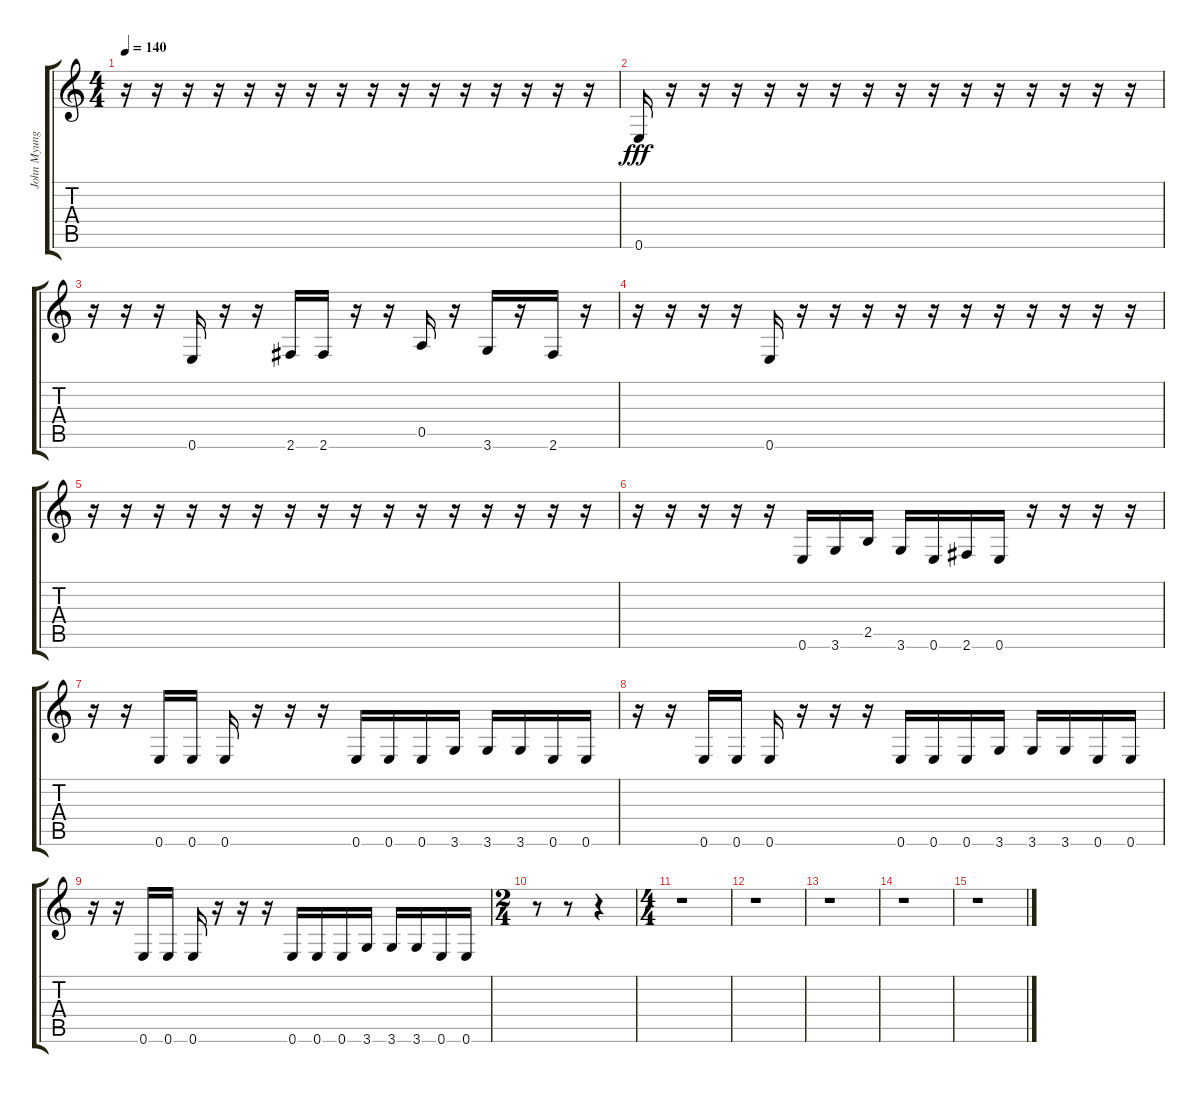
\track ("John Myung" "John Myung") {instrument electricbassfinger}
\staff {score tabs}
\tuning (E4 B3 G3 D3 A2 E2) {hide}
\ts (4 4)
\tempo 140
\clef g2
\ks c
r.16{dy fff} r.16 r.16 r.16 r.16 r.16 r.16 r.16 r.16 r.16 r.16 r.16 r.16 r.16 r.16 r.16 |
0.6.16 r.16 r.16 r.16 r.16 r.16 r.16 r.16 r.16 r.16 r.16 r.16 r.16 r.16 r.16 r.16 |
r.16 r.16 r.16 0.6.16 r.16 r.16 2.6.16 2.6.16 r.16 r.16 0.5.16 r.16 3.6.16 r.16 2.6.16 r.16 |
r.16 r.16 r.16 r.16 0.6.16 r.16 r.16 r.16 r.16 r.16 r.16 r.16 r.16 r.16 r.16 r.16 |
r.16 r.16 r.16 r.16 r.16 r.16 r.16 r.16 r.16 r.16 r.16 r.16 r.16 r.16 r.16 r.16 |
r.16 r.16 r.16 r.16 r.16 0.6.16 3.6.16 2.5.16 3.6.16 0.6.16 2.6.16 0.6.16 r.16 r.16 r.16 r.16 |
r.16 r.16 0.6.16 0.6.16 0.6.16 r.16 r.16 r.16 0.6.16 0.6.16 0.6.16 3.6.16 3.6.16 3.6.16 0.6.16 0.6.16 |
r.16 r.16 0.6.16 0.6.16 0.6.16 r.16 r.16 r.16 0.6.16 0.6.16 0.6.16 3.6.16 3.6.16 3.6.16 0.6.16 0.6.16 |
r.16 r.16 0.6.16 0.6.16 0.6.16 r.16 r.16 r.16 0.6.16 0.6.16 0.6.16 3.6.16 3.6.16 3.6.16 0.6.16 0.6.16 |
\ts (2 4)
r.8 r.8 r.4 |
\ts (4 4)
r.1 |
r.1 |
r.1 |
r.1 |
r.1
